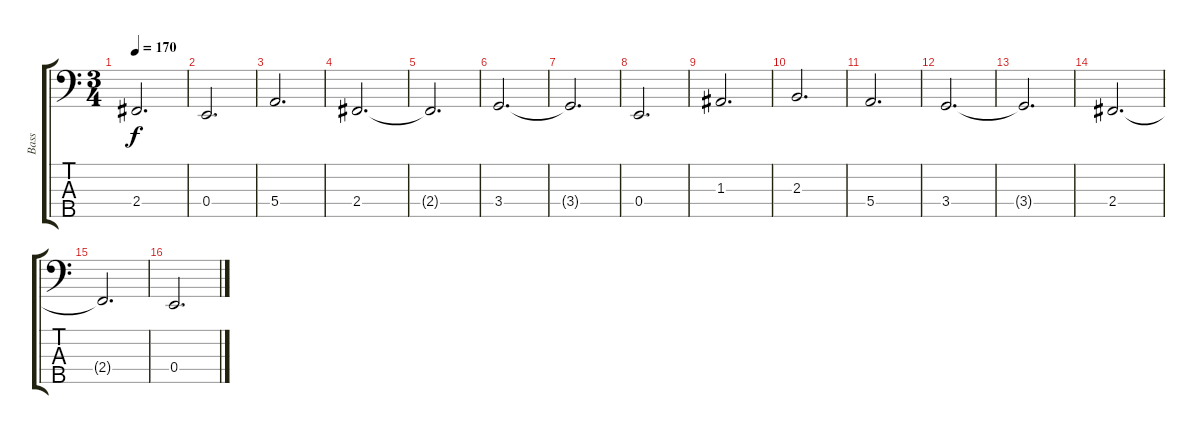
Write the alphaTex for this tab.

\track ("Bass" "Bass") {instrument electricbassfinger}
\staff {score tabs}
\tuning (G2 D2 A1 E1 B0) {hide}
\ts (3 4)
\tempo 170
\clef f4
\ks c
2.4.2{d dy f} |
0.4.2{d} |
5.4.2{d} |
2.4.2{d} |
2.4{t}.2{d} |
3.4.2{d} |
3.4{t}.2{d} |
0.4.2{d} |
1.3.2{d} |
2.3.2{d} |
5.4.2{d} |
3.4.2{d} |
3.4{t}.2{d} |
2.4.2{d} |
2.4{t}.2{d} |
0.4.2{d}
